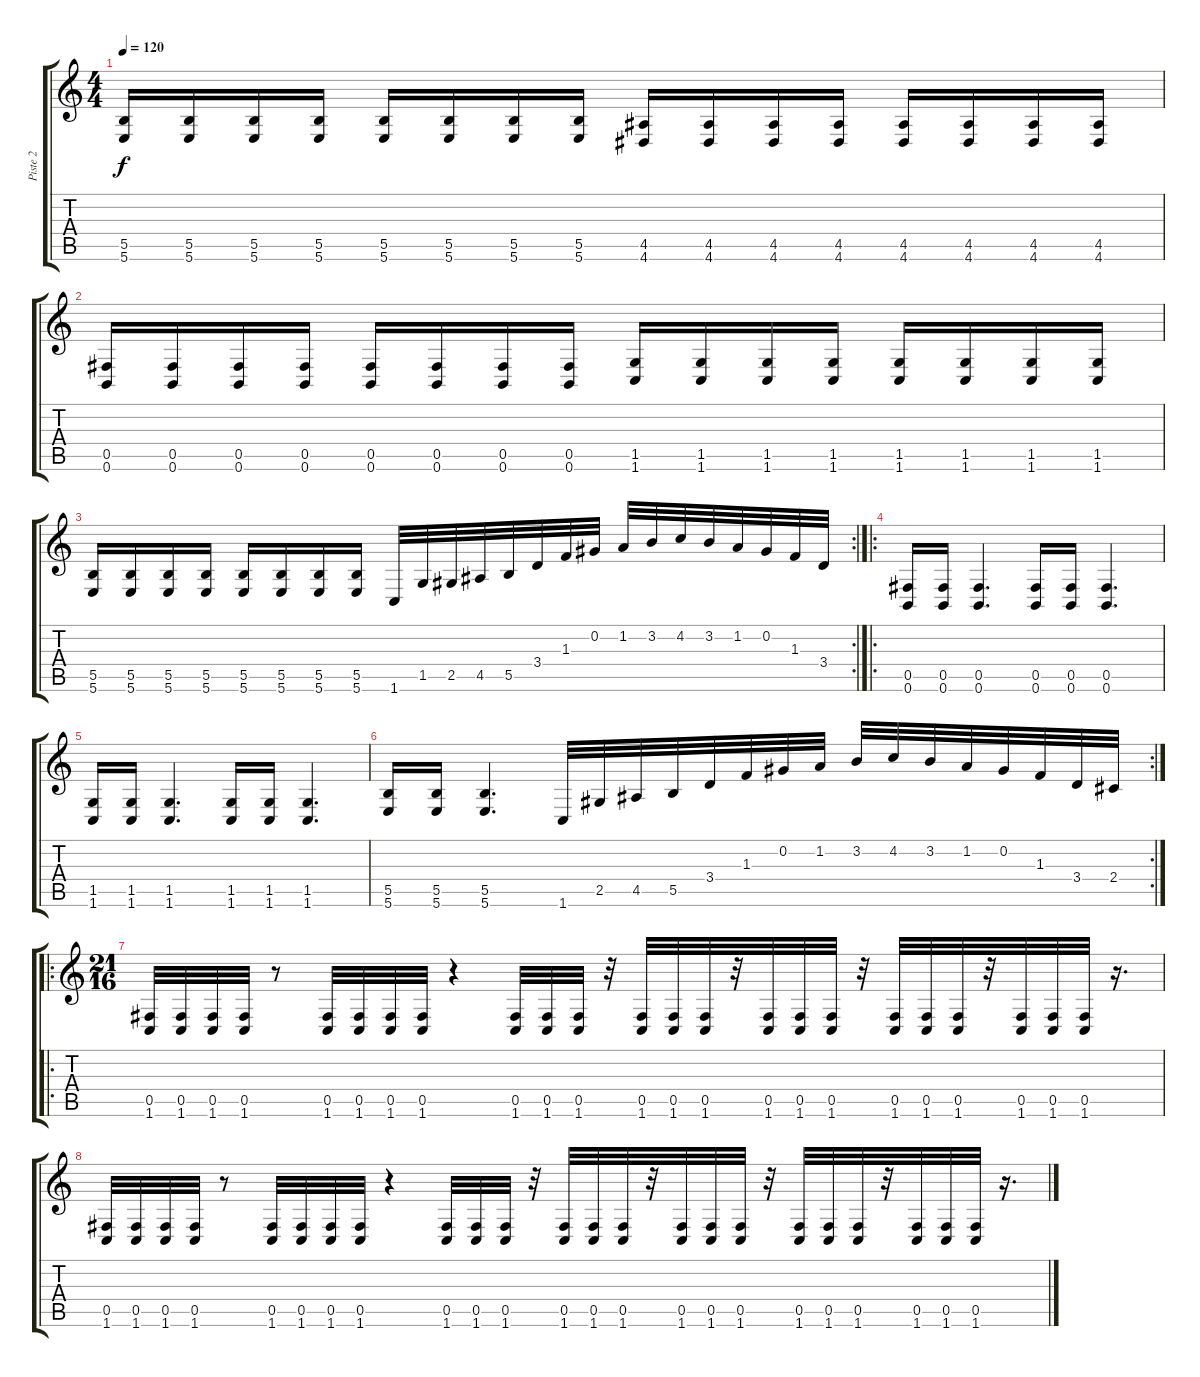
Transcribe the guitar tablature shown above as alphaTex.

\track ("Piste 2" "Piste 2") {instrument distortionguitar}
\staff {score tabs}
\tuning (Db4 Ab3 E3 B2 Gb2 B1) {hide}
\ts (4 4)
\tempo 120
\clef g2
\ks c
(5.5 5.6).16{dy f} (5.5 5.6).16 (5.5 5.6).16 (5.5 5.6).16 (5.5 5.6).16 (5.5 5.6).16 (5.5 5.6).16 (5.5 5.6).16 (4.5 4.6).16 (4.5 4.6).16 (4.5 4.6).16 (4.5 4.6).16 (4.5 4.6).16 (4.5 4.6).16 (4.5 4.6).16 (4.5 4.6).16 |
(0.5 0.6).16 (0.5 0.6).16 (0.5 0.6).16 (0.5 0.6).16 (0.5 0.6).16 (0.5 0.6).16 (0.5 0.6).16 (0.5 0.6).16 (1.5 1.6).16 (1.5 1.6).16 (1.5 1.6).16 (1.5 1.6).16 (1.5 1.6).16 (1.5 1.6).16 (1.5 1.6).16 (1.5 1.6).16 |
\rc 2
(5.5 5.6).16 (5.5 5.6).16 (5.5 5.6).16 (5.5 5.6).16 (5.5 5.6).16 (5.5 5.6).16 (5.5 5.6).16 (5.5 5.6).16 1.6.32 1.5.32 2.5.32 4.5.32 5.5.32 3.4.32 1.3.32 0.2.32 1.2.32 3.2.32 4.2.32 3.2.32 1.2.32 0.2.32 1.3.32 3.4.32 |
\ro
(0.5 0.6).16 (0.5 0.6).16 (0.5 0.6).4{d} (0.5 0.6).16 (0.5 0.6).16 (0.5 0.6).4{d} |
(1.5 1.6).16 (1.5 1.6).16 (1.5 1.6).4{d} (1.5 1.6).16 (1.5 1.6).16 (1.5 1.6).4{d} |
\rc 2
(5.5 5.6).16 (5.5 5.6).16 (5.5 5.6).4{d} 1.6.32 2.5.32 4.5.32 5.5.32 3.4.32 1.3.32 0.2.32 1.2.32 3.2.32 4.2.32 3.2.32 1.2.32 0.2.32 1.3.32 3.4.32 2.4.32 |
\ro
\ts (21 16)
(0.5 1.6).32 (0.5 1.6).32 (0.5 1.6).32 (0.5 1.6).32 r.8 (0.5 1.6).32 (0.5 1.6).32 (0.5 1.6).32 (0.5 1.6).32 r.4 (0.5 1.6).32 (0.5 1.6).32 (0.5 1.6).32 r.32 (0.5 1.6).32 (0.5 1.6).32 (0.5 1.6).32 r.32 (0.5 1.6).32 (0.5 1.6).32 (0.5 1.6).32 r.32 (0.5 1.6).32 (0.5 1.6).32 (0.5 1.6).32 r.32 (0.5 1.6).32 (0.5 1.6).32 (0.5 1.6).32 r.16{d} |
(0.5 1.6).32 (0.5 1.6).32 (0.5 1.6).32 (0.5 1.6).32 r.8 (0.5 1.6).32 (0.5 1.6).32 (0.5 1.6).32 (0.5 1.6).32 r.4 (0.5 1.6).32 (0.5 1.6).32 (0.5 1.6).32 r.32 (0.5 1.6).32 (0.5 1.6).32 (0.5 1.6).32 r.32 (0.5 1.6).32 (0.5 1.6).32 (0.5 1.6).32 r.32 (0.5 1.6).32 (0.5 1.6).32 (0.5 1.6).32 r.32 (0.5 1.6).32 (0.5 1.6).32 (0.5 1.6).32 r.16{d}
